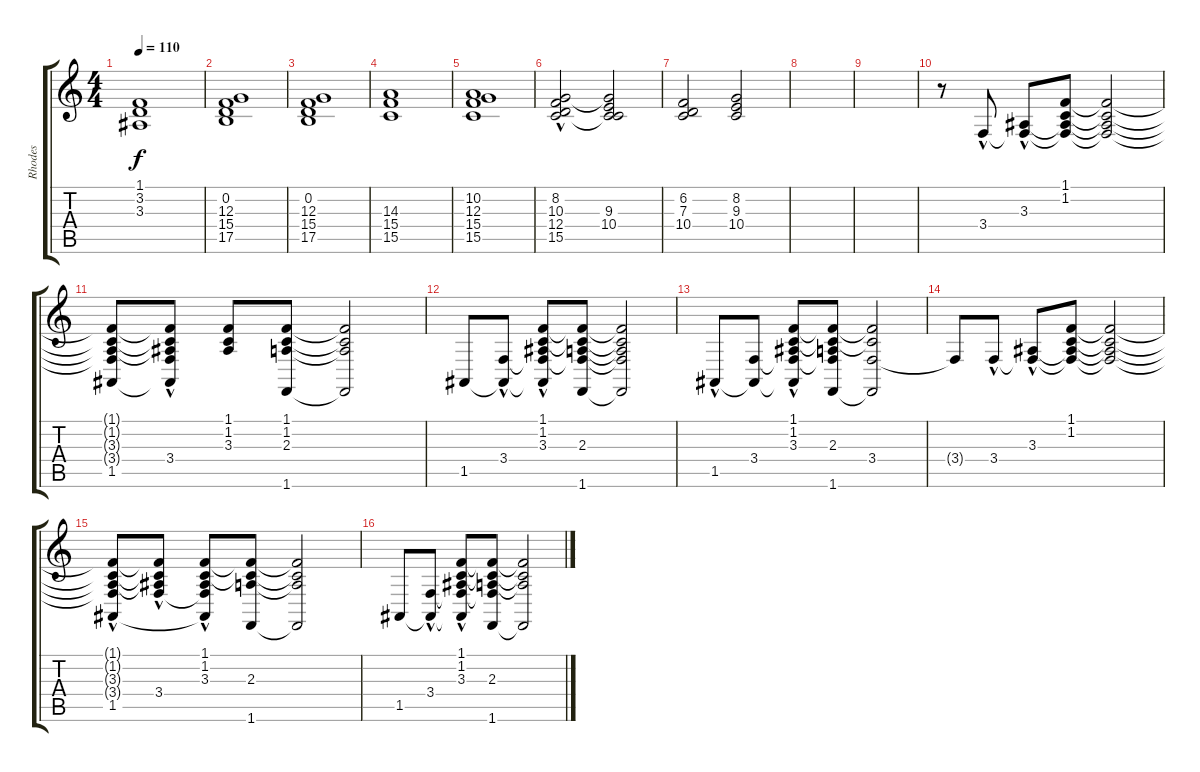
\track ("Rhodes" "Rhodes") {instrument electricpiano2}
\staff {score tabs}
\tuning (E4 B3 G3 D3 A2 E2) {hide}
\ts (4 4)
\tempo 110
\clef g2
\ks c
(1.1{t} 3.2{t} 3.3{t}).1{dy f} |
(0.2 12.3 15.4 17.5).1 |
(0.2 12.3 15.4 17.5).1 |
(14.3 15.4 15.5).1 |
(10.2 12.3 15.4 15.5).1 |
(8.2{hac} 10.3{hac} 12.4{hac} 15.5{hac}).2 (8.2{t} 9.3 10.4 15.5{t}).2 |
(6.2 7.3 10.4).2 (8.2 9.3 10.4).2 |
|
|
r.8 3.4{hac}.8 (3.3{hac} 3.4{t}).8 (1.1 1.2 3.3{t} 3.4{t}).8 (1.1{t} 1.2{t} 3.3{t} 3.4{t}).2 |
(1.1{t} 1.2{t} 3.3{t} 3.4{t} 1.5).8 (1.1{t} 1.2{t} 3.3{t} 3.4{hac} 1.5{t}).8 (1.1 1.2 3.3).8 (1.1 1.2 2.3 1.6).8 (1.1{t} 1.2{t} 2.3{t} 1.6{t}).2 |
1.5.8 (3.4{hac} 1.5{t}).8 (1.1{hac} 1.2{hac} 3.3 3.4{t} 1.5{t}).8 (1.1{t} 1.2{t} 2.3 3.4{t} 1.6).8 (1.1{t} 1.2{t} 2.3{t} 3.4{t} 1.6{t}).2 |
1.5{hac}.8 (3.4 1.5{t}).8 (1.1{hac} 1.2{hac} 3.3 3.4{t} 1.5{t}).8 (1.1{t} 1.2{t} 2.3 3.4{t} 1.6).8 (1.1{t} 1.2{t} 3.4 1.6{t}).2 |
3.4{t}.8 3.4{hac}.8 (3.3{hac} 3.4{t}).8 (1.1 1.2 3.3{t} 3.4{t}).8 (1.1{t} 1.2{t} 3.3{t} 3.4{t}).2 |
(1.1{t} 1.2{t} 3.3{t} 3.4{t} 1.5{hac}).8 (1.1{t} 1.2{t} 3.3{t} 3.4{hac}).8 (1.1{hac} 1.2{hac} 3.3 3.4{t} 1.5{t}).8 (1.1{t} 1.2{t} 2.3 1.6).8 (1.1{t} 1.2{t} 2.3{t} 1.6{t}).2 |
1.5.8 (3.4{hac} 1.5{t}).8 (1.1{hac} 1.2{hac} 3.3 3.4{t} 1.5{t}).8 (1.1{t} 1.2{t} 2.3 3.4{t} 1.6).8 (1.1{t} 1.2{t} 2.3{t} 1.6{t}).2
